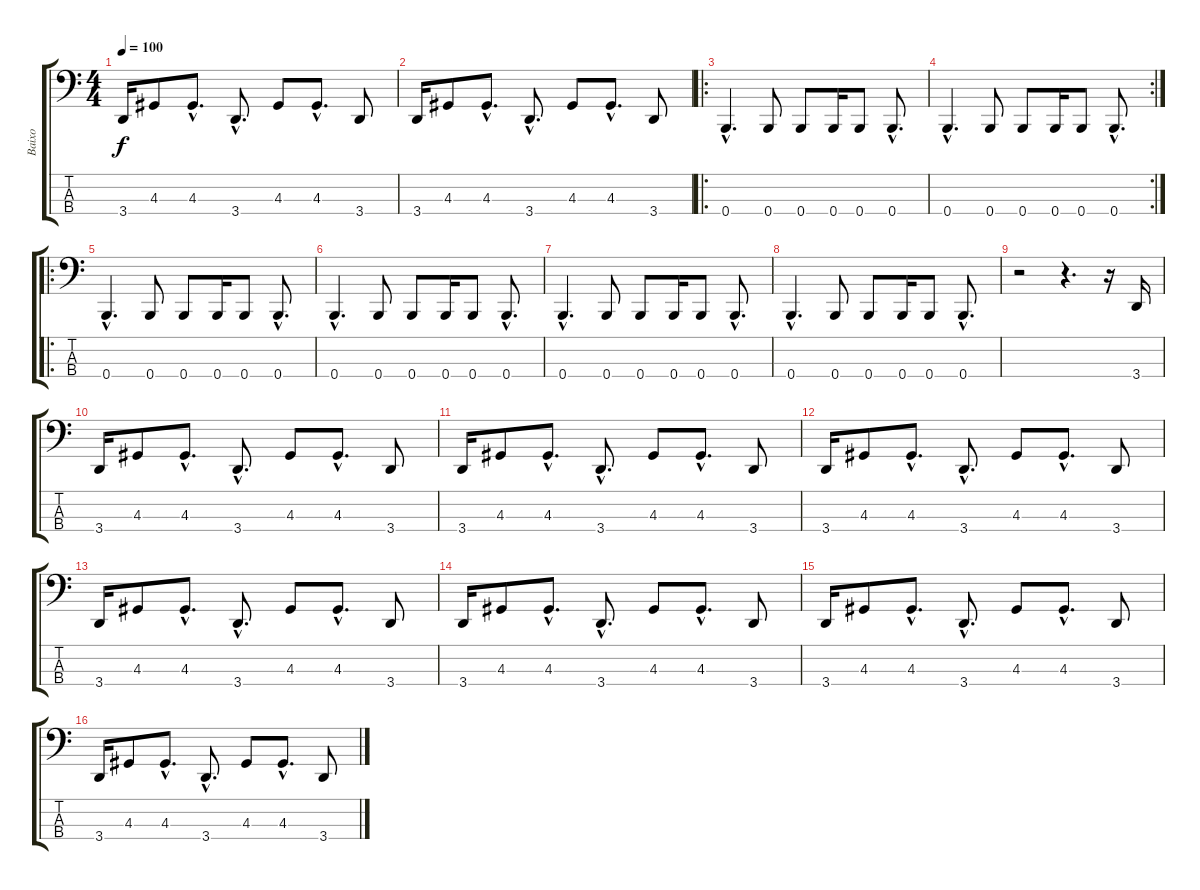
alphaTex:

\track ("Baixo" "Baixo") {instrument slapbass1}
\staff {score tabs}
\tuning (D2 A1 E1 B0) {hide}
\ts (4 4)
\tempo 100
\clef f4
\ks c
3.4.16{dy f} 4.3.8 4.3{hac}.8{d} 3.4{hac}.8{d} 4.3.8 4.3{hac}.8{d} 3.4.8 |
3.4.16 4.3.8 4.3{hac}.8{d} 3.4{hac}.8{d} 4.3.8 4.3{hac}.8{d} 3.4.8 |
\ro
0.4{hac}.4{d} 0.4.8 0.4.8 0.4.16 0.4.8 0.4{hac}.8{d} |
\rc 2
0.4{hac}.4{d} 0.4.8 0.4.8 0.4.16 0.4.8 0.4{hac}.8{d} |
\ro
0.4{hac}.4{d} 0.4.8 0.4.8 0.4.16 0.4.8 0.4{hac}.8{d} |
0.4{hac}.4{d} 0.4.8 0.4.8 0.4.16 0.4.8 0.4{hac}.8{d} |
0.4{hac}.4{d} 0.4.8 0.4.8 0.4.16 0.4.8 0.4{hac}.8{d} |
0.4{hac}.4{d} 0.4.8 0.4.8 0.4.16 0.4.8 0.4{hac}.8{d} |
r.2 r.4{d} r.16 3.4.16 |
3.4.16 4.3.8 4.3{hac}.8{d} 3.4{hac}.8{d} 4.3.8 4.3{hac}.8{d} 3.4.8 |
3.4.16 4.3.8 4.3{hac}.8{d} 3.4{hac}.8{d} 4.3.8 4.3{hac}.8{d} 3.4.8 |
3.4.16 4.3.8 4.3{hac}.8{d} 3.4{hac}.8{d} 4.3.8 4.3{hac}.8{d} 3.4.8 |
3.4.16 4.3.8 4.3{hac}.8{d} 3.4{hac}.8{d} 4.3.8 4.3{hac}.8{d} 3.4.8 |
3.4.16 4.3.8 4.3{hac}.8{d} 3.4{hac}.8{d} 4.3.8 4.3{hac}.8{d} 3.4.8 |
3.4.16 4.3.8 4.3{hac}.8{d} 3.4{hac}.8{d} 4.3.8 4.3{hac}.8{d} 3.4.8 |
3.4.16 4.3.8 4.3{hac}.8{d} 3.4{hac}.8{d} 4.3.8 4.3{hac}.8{d} 3.4.8
